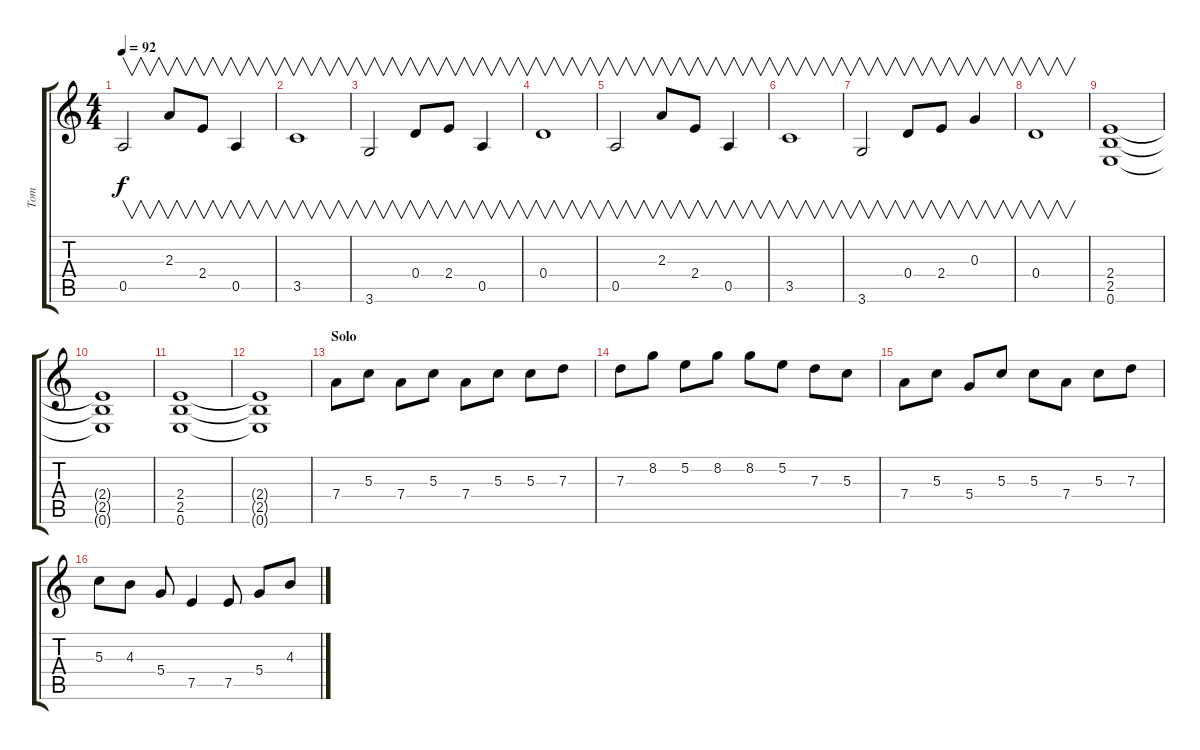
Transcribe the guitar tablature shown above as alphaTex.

\track ("Tom" "Tom") {instrument distortionguitar}
\staff {score tabs}
\tuning (E4 B3 G3 D3 A2 E2) {hide}
\ts (4 4)
\tempo 92
\clef g2
\ks c
0.5.2{v dy f} 2.3.8{v} 2.4.8{v} 0.5.4{v} |
3.5.1{v} |
3.6.2{v} 0.4.8{v} 2.4.8{v} 0.5.4{v} |
0.4.1{v} |
0.5.2{v} 2.3.8{v} 2.4.8{v} 0.5.4{v} |
3.5.1{v} |
3.6.2{v} 0.4.8{v} 2.4.8{v} 0.3.4{v} |
0.4.1{v} |
(2.4 2.5 0.6).1 |
(2.4{t} 2.5{t} 0.6{t}).1 |
(2.4 2.5 0.6).1 |
(2.4{t} 2.5{t} 0.6{t}).1 |
\section ("" "Solo")
7.4.8 5.3.8 7.4.8 5.3.8 7.4.8 5.3.8 5.3.8 7.3.8 |
7.3.8 8.2.8 5.2.8 8.2.8 8.2.8 5.2.8 7.3.8 5.3.8 |
7.4.8 5.3.8 5.4.8 5.3.8 5.3.8 7.4.8 5.3.8 7.3.8 |
5.3.8 4.3.8 5.4.8 7.5.4 7.5.8 5.4.8 4.3.8
